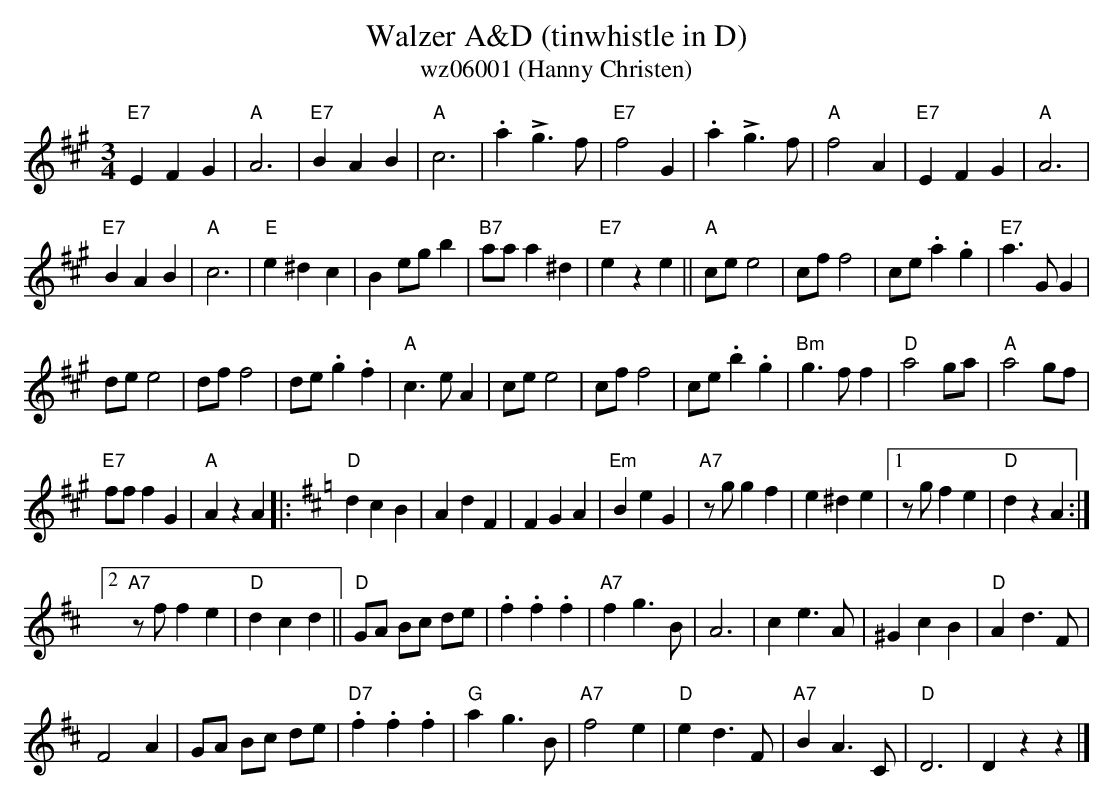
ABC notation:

X:1
T:Walzer A&D (tinwhistle in D)
T:wz06001 (Hanny Christen)
M:3/4
L:1/4
K:A %%MIDI gchordon
"E7"EFG | "A"A3 | "E7"BAB | "A"c3 | .a!>!g>f | "E7"f2G | .a!>!g>f | "A"f2A | "E7"EFG | "A"A3 |
"E7"BAB | "A"c3 | "E"e^dc | Be/2g/2 b | "B7"a/2a/2a^d | "E7"eze || "A"c/2e/2e2 | c/2f/2f2 | c/2e/2.a.g | "E7"a>GG |
d/2e/2e2 | d/2f/2f2 | d/2e/2.g.f | "A"c>eA | c/2e/2e2 | c/2f/2f2 | c/2e/2.b.g | "Bm"g>ff | "D"a2g/2a/2 | "A"a2 g/2f/2 |
"E7"f/2f/2fG | "A"AzA |: [K:D] "D"dcB | AdF | FGA | "Em"BeG | "A7"z/2g/2gf | e^de |1 z/2g/2fe | "D"dzA :|2
"A7"z/2f/2fe | "D"dcd || "D"G/2A/2 B/2c/2 d/2e/2 | .f.f.f | "A7"fg>B | A3 | ce>A | ^GcB | "D"Ad>F |
F2A | G/2A/2 B/2c/2 d/2e/2 | "D7".f.f.f | "G"ag>B | "A7"f2e | "D"ed>F | "A7"BA>C | "D"D3 | Dzz |]
